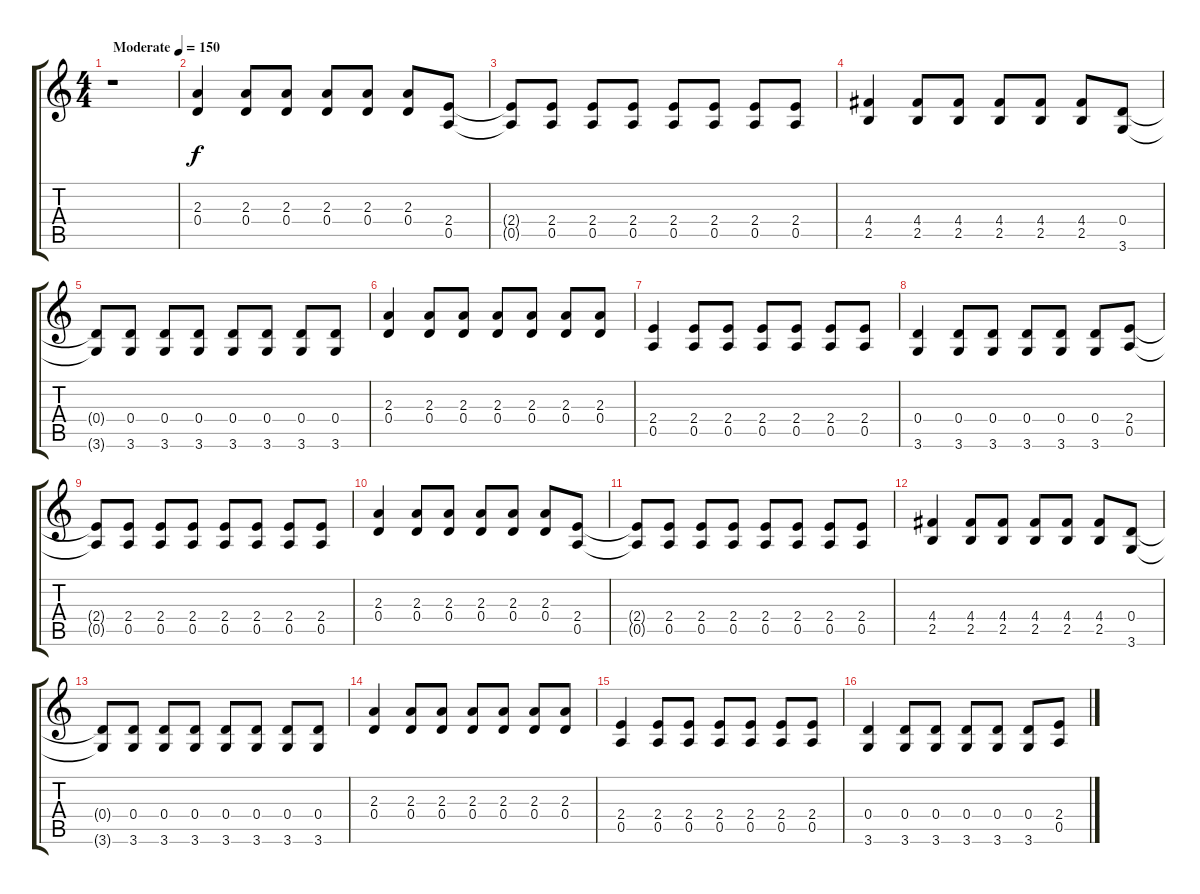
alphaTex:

\track "" {instrument overdrivenguitar}
\staff {score tabs}
\tuning (E4 B3 G3 D3 A2 E2) {hide}
\ts (4 4)
\tempo (150 "Moderate")
\clef g2
\ks c
r.1{dy f instrument overdrivenguitar} |
(2.3 0.4).4 (2.3 0.4).8 (2.3 0.4).8 (2.3 0.4).8 (2.3 0.4).8 (2.3 0.4).8 (2.4 0.5).8 |
(2.4{t} 0.5{t}).8 (2.4 0.5).8 (2.4 0.5).8 (2.4 0.5).8 (2.4 0.5).8 (2.4 0.5).8 (2.4 0.5).8 (2.4 0.5).8 |
(4.4 2.5).4 (4.4 2.5).8 (4.4 2.5).8 (4.4 2.5).8 (4.4 2.5).8 (4.4 2.5).8 (0.4 3.6).8 |
(0.4{t} 3.6{t}).8 (0.4 3.6).8 (0.4 3.6).8 (0.4 3.6).8 (0.4 3.6).8 (0.4 3.6).8 (0.4 3.6).8 (0.4 3.6).8 |
(2.3 0.4).4 (2.3 0.4).8 (2.3 0.4).8 (2.3 0.4).8 (2.3 0.4).8 (2.3 0.4).8 (2.3 0.4).8 |
(2.4 0.5).4 (2.4 0.5).8 (2.4 0.5).8 (2.4 0.5).8 (2.4 0.5).8 (2.4 0.5).8 (2.4 0.5).8 |
(0.4 3.6).4 (0.4 3.6).8 (0.4 3.6).8 (0.4 3.6).8 (0.4 3.6).8 (0.4 3.6).8 (2.4 0.5).8 |
(2.4{t} 0.5{t}).8 (2.4 0.5).8 (2.4 0.5).8 (2.4 0.5).8 (2.4 0.5).8 (2.4 0.5).8 (2.4 0.5).8 (2.4 0.5).8 |
(2.3 0.4).4 (2.3 0.4).8 (2.3 0.4).8 (2.3 0.4).8 (2.3 0.4).8 (2.3 0.4).8 (2.4 0.5).8 |
(2.4{t} 0.5{t}).8 (2.4 0.5).8 (2.4 0.5).8 (2.4 0.5).8 (2.4 0.5).8 (2.4 0.5).8 (2.4 0.5).8 (2.4 0.5).8 |
(4.4 2.5).4 (4.4 2.5).8 (4.4 2.5).8 (4.4 2.5).8 (4.4 2.5).8 (4.4 2.5).8 (0.4 3.6).8 |
(0.4{t} 3.6{t}).8 (0.4 3.6).8 (0.4 3.6).8 (0.4 3.6).8 (0.4 3.6).8 (0.4 3.6).8 (0.4 3.6).8 (0.4 3.6).8 |
(2.3 0.4).4 (2.3 0.4).8 (2.3 0.4).8 (2.3 0.4).8 (2.3 0.4).8 (2.3 0.4).8 (2.3 0.4).8 |
(2.4 0.5).4 (2.4 0.5).8 (2.4 0.5).8 (2.4 0.5).8 (2.4 0.5).8 (2.4 0.5).8 (2.4 0.5).8 |
(0.4 3.6).4 (0.4 3.6).8 (0.4 3.6).8 (0.4 3.6).8 (0.4 3.6).8 (0.4 3.6).8 (2.4 0.5).8
